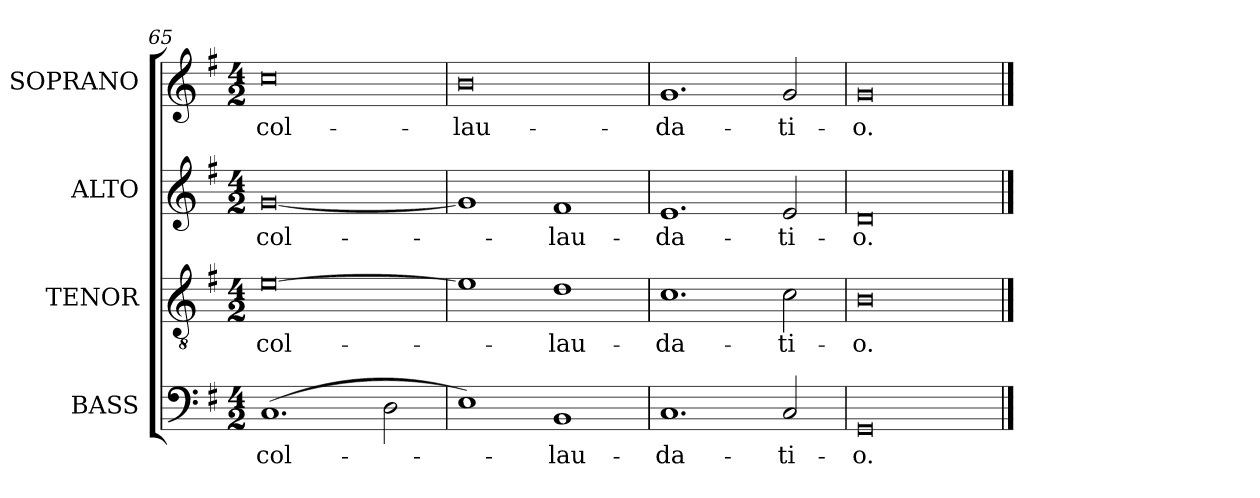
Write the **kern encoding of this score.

**kern	**text	**kern	**text	**kern	**text	**kern	**text
*part4	*part4	*part3	*part3	*part2	*part2	*part1	*part1
*staff4	*staff4	*staff3	*staff3	*staff2	*staff2	*staff1	*staff1
*I"BASS	*	*I"TENOR	*	*I"ALTO	*	*I"SOPRANO	*
*I'B.	*	*I'T.	*	*I'A.	*	*I'S.	*
*clefF4	*	*clefGv2	*	*clefG2	*	*clefG2	*
*	*	*ITrd7c12	*	*	*	*	*
*k[f#]	*	*k[f#]	*	*k[f#]	*	*k[f#]	*
*G:	*	*G:	*	*G:	*	*G:	*
*M4/2	*	*M4/2	*	*M4/2	*	*M4/2	*
=65	=65	=65	=65	=65	=65	=65	=65
!	!LO:LY:b:color=#000000	!	!	!	!	!	!
!	!	!	!LO:LY:b:color=#000000	!	!	!	!
!	!	!	!	!	!LO:LY:b:color=#000000	!	!
!	!	!	!	!	!	!	!LO:LY:b:color=#000000
(1.Ci	col-	[>0Ei	col-	[<0gi	col-	0cci	col-
2Di\	.	.	.	.	.	.	.
=66	=66	=66	=66	=66	=66	=66	=66
!	!	!	!	!	!	!	!LO:LY:b:color=#000000
1Ei)	.	1Ei]	.	1gi]	.	0bi	-lau-
!	!LO:LY:b:color=#000000	!	!	!	!	!	!
!	!	!	!LO:LY:b:color=#000000	!	!	!	!
!	!	!	!	!	!LO:LY:b:color=#000000	!	!
1BBi	-lau-	1Di	-lau-	1f#i	-lau-	.	.
=67	=67	=67	=67	=67	=67	=67	=67
!	!LO:LY:b:color=#000000	!	!	!	!	!	!
!	!	!	!LO:LY:b:color=#000000	!	!	!	!
!	!	!	!	!	!LO:LY:b:color=#000000	!	!
!	!	!	!	!	!	!	!LO:LY:b:color=#000000
1.Ci	-da-	1.Ci	-da-	1.ei	-da-	1.gi	-da-
!	!LO:LY:b:color=#000000	!	!	!	!	!	!
!	!	!	!LO:LY:b:color=#000000	!	!	!	!
!	!	!	!	!	!LO:LY:b:color=#000000	!	!
!	!	!	!	!	!	!	!LO:LY:b:color=#000000
2Ci/	-ti-	2Ci\	-ti-	2ei/	-ti-	2gi/	-ti-
=68	=68	=68	=68	=68	=68	=68	=68
!	!LO:LY:b:color=#000000	!	!	!	!	!	!
!	!	!	!LO:LY:b:color=#000000	!	!	!	!
!	!	!	!	!	!LO:LY:b:color=#000000	!	!
!	!	!	!	!	!	!	!LO:LY:b:color=#000000
0GGi	-o.	0BBi	-o.	0di	-o.	0gi	-o.
==	==	==	==	==	==	==	==
*-	*-	*-	*-	*-	*-	*-	*-
